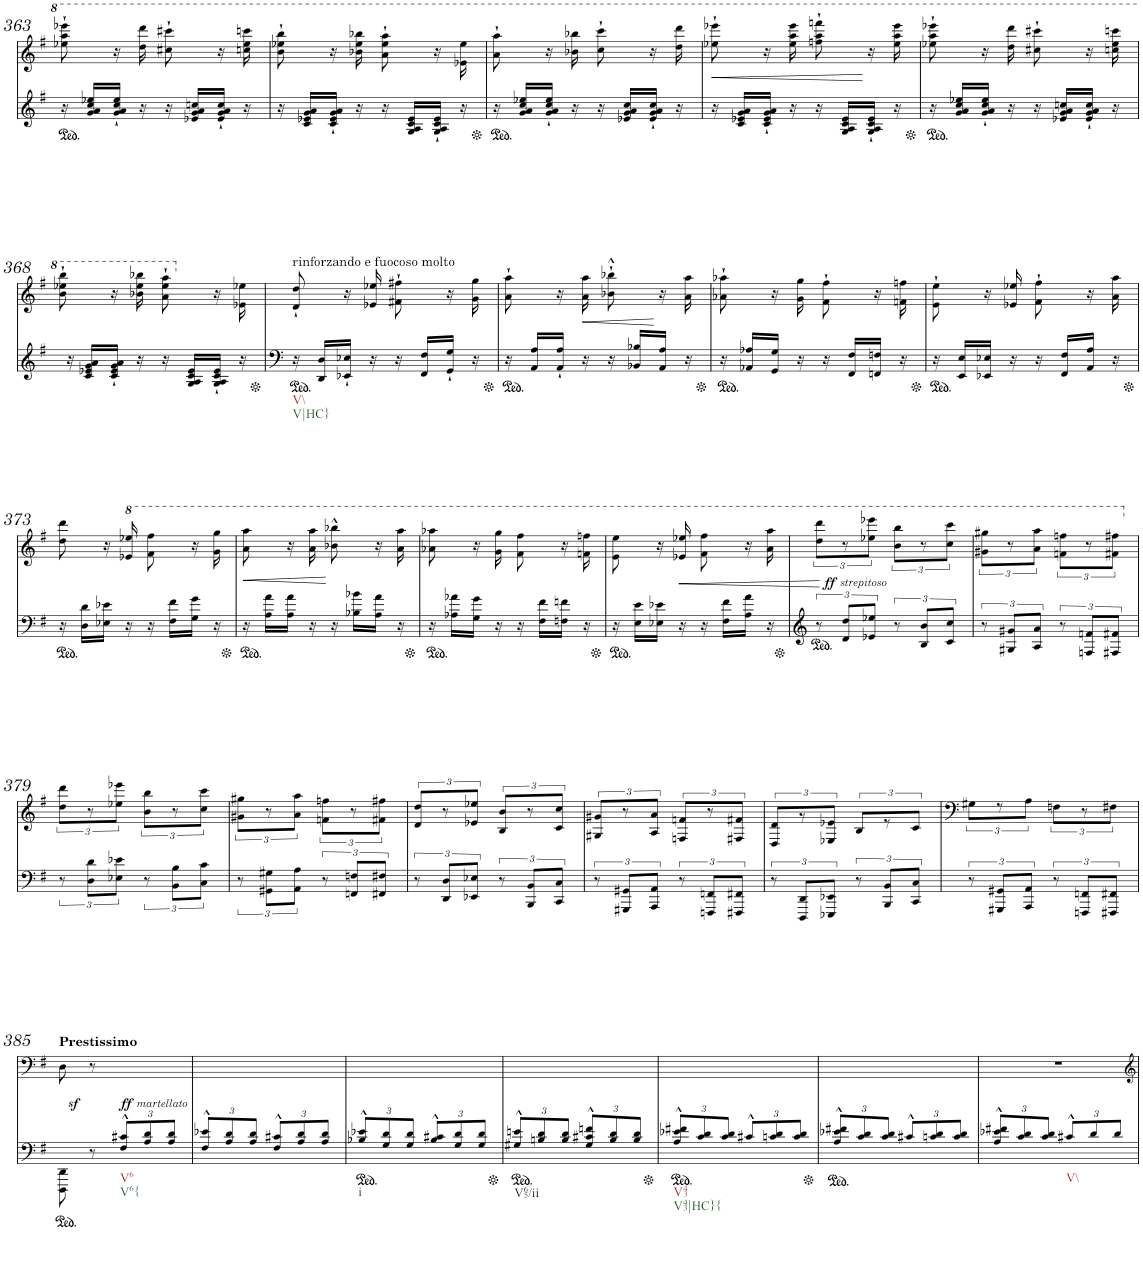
**kern	**kern	**dynam
*part1	*part1	*part1
*staff2	*staff1	*staff1/2
*I"Piano	*	*
*I'Pno.	*	*
!!LO:PB:g=z
*clefG2	*clefF4	*
*k[f#]	*k[f#]	*
*M2/4	*M2/4	*
=363	=363	=363
*	*^	*
16r	8eee-X\` 8aaa\` 8eeee-X\`	2ryy	.
16g/ 16a/ 16cc/ 16ee-X/LL	.	.	.
16g/` 16a/` 16cc/` 16ee-/`JJ	16r	.	.
16r	16ddd\ 16dddd\	.	.
16r	8ccc#X\` 8cccc#X\`	.	.
16e-X/ 16g/ 16a/ 16ccn/LL	.	.	.
16e-/` 16g/` 16a/` 16cc/`JJ	16r	.	.
16r	16cccn\ 16eee-\ 16ccccn\	.	.
=364	=364	=364	=364
16r	8bb\` 8eee-X\` 8bbb\`	2ryy	.
16c/ 16e-X/ 16g/ 16a/LL	.	.	.
16c/` 16e-/` 16g/` 16a/`JJ	16r	.	.
16r	16bb-X\ 16eee-\ 16bbb-X\	.	.
16r	8aa\` 8eee-\` 8aaa\`	.	.
16G/ 16A/ 16c/ 16e-/LL	.	.	.
16G/` 16A/` 16c/` 16e-/`JJ	16r	.	.
16r	16ee-X\ 16eee-\	.	.
=365	=365	=365	=365
16r	8aa\` 8aaa\`	2ryy	.
16g/ 16a/ 16cc/ 16ee-X/LL	.	.	.
16g/` 16a/` 16cc/` 16ee-/`JJ	16r	.	.
16r	16bb-X\ 16bbb-X\	.	.
16r	8ccc\` 8cccc\`	.	.
16e-X/ 16g/ 16a/ 16cc/LL	.	.	.
16e-/` 16g/` 16a/` 16cc/`JJ	16r	.	.
16r	16ddd\ 16dddd\	.	.
=366	=366	=366	=366
!	!	!	!LO:HP:b
16r	8eee-X\` 8eeee-X\`	2ryy	<
16c/ 16e-X/ 16g/ 16a/LL	.	.	.
16c/` 16e-/` 16g/` 16a/`JJ	16r	.	.
16r	16eee-\ 16aaa\ 16eeee-\	.	.
16r	8fffn\` 8aaa\` 8ffffn\`	.	.
16G/ 16A/ 16c/ 16e-/LL	.	.	.
16G/` 16A/` 16c/` 16e-/`JJ	16r	.	[
16r	16eee-\ 16aaa\ 16eeee-\	.	.
=367	=367	=367	=367
16r	8eee-X\` 8aaa\` 8eeee-X\`	2ryy	.
16g/ 16a/ 16cc/ 16ee-X/LL	.	.	.
16g/` 16a/` 16cc/` 16ee-/`JJ	16r	.	.
16r	16ddd\ 16dddd\	.	.
16r	8ccc#X\` 8cccc#X\`	.	.
16e-X/ 16g/ 16a/ 16ccn/LL	.	.	.
16e-/` 16g/` 16a/` 16cc/`JJ	16r	.	.
16r	16cccn\ 16eee-\ 16ccccn\	.	.
!!LO:LB:g=z	!!
=368	=368	=368	=368
16r	8bb\` 8eee-X\` 8bbb\`	2ryy	.
16c/ 16e-X/ 16g/ 16a/LL	.	.	.
16c/`< 16e-/`< 16g/`< 16a/`<JJ	16r	.	.
16r	16bb-X\ 16eee-\ 16bbb-X\	.	.
16r	8aa\` 8eee-\` 8aaa\`	.	.
16G/ 16A/ 16c/ 16e-/LL	.	.	.
16G/`< 16A/`< 16c/`< 16e-/`<JJ	16r	.	.
16r	16e-X\ 16ee-X\	.	.
=369	=369	=369	=369
!	!LO:TX:a:t=rinforzando e fuocoso molto	!	!
!LO:TX:b:t=V\\	!	!	!
!LO:TX:b:t=V|HC}	!	!	!
16r	8d/` 8dd/`	2ryy	.
16DD/ 16D/LL	.	.	.
16EE-X/` 16E-X/`JJ	16r	.	.
16r	16e-X/ 16ee-X/	.	.
16r	8f#X\` 8ff#X\`	.	.
16FF#/ 16F#/LL	.	.	.
16GG/` 16G/`JJ	16r	.	.
16r	16g\ 16gg\	.	.
=370	=370	=370	=370
16r	8a\` 8aa\`	2ryy	.
16AA/ 16A/LL	.	.	.
16AA/` 16A/`JJ	16r	.	.
!	!	!	!LO:HP:b
16r	16a\ 16aa\	.	<
16r	8b-X\`^^ 8bb-X\`^^	.	.
16BB-X/ 16B-X/LL	.	.	.
16AA/ 16A/JJ	16r	.	[
16r	16a\ 16aa\	.	.
=371	=371	=371	=371
16r	8a-X\` 8aa-X\`	2ryy	.
16AA-X/ 16A-X/LL	.	.	.
16GG/ 16G/JJ	16r	.	.
16r	16g\ 16gg\	.	.
16r	8f#\` 8ff#\`	.	.
16FF#/ 16F#/LL	.	.	.
16FFn/ 16Fn/JJ	16r	.	.
16r	16fn\ 16ffn\	.	.
=372	=372	=372	=372
16r	8e\` 8ee\`	2ryy	.
16EE/ 16E/LL	.	.	.
16EE-X/ 16E-X/JJ	16r	.	.
16r	16e-X/ 16ee-X/	.	.
16r	8f#\` 8ff#\`	.	.
16FF#/ 16F#/LL	.	.	.
16AA/ 16A/JJ	16r	.	.
16r	16a\ 16aa\	.	.
!!LO:LB:g=z	!!
=373	=373	=373	=373
16r	8dd\ 8ddd\	2ryy	.
16D\ 16d\LL	.	.	.
16E-X\ 16e-X\JJ	16r	.	.
*	*8va	*	*
16r	16ee-X/ 16eee-X/	.	.
16r	8ff#\ 8fff#\	.	.
16F#\ 16f#\LL	.	.	.
16G\ 16g\JJ	16r	.	.
16r	16gg\ 16ggg\	.	.
=374	=374	=374	=374
!	!	!	!LO:HP:b
16r	8aa\ 8aaa\	2ryy	<
16A\ 16a\LL	.	.	.
16A\ 16a\JJ	16r	.	.
16r	16aa\ 16aaa\	.	.
16r	8bb-X\^^ 8bbb-X\^^	.	[
16B-X\ 16b-X\LL	.	.	.
16A\ 16a\JJ	16r	.	.
16r	16aa\ 16aaa\	.	.
=375	=375	=375	=375
16r	8aa-X\ 8aaa-X\	2ryy	.
16A-X\ 16a-X\LL	.	.	.
16G\ 16g\JJ	16r	.	.
16r	16gg\ 16ggg\	.	.
16r	8ff#\ 8fff#\	.	.
16F#\ 16f#\LL	.	.	.
16Fn\ 16fn\JJ	16r	.	.
16r	16ffn\ 16fffn\	.	.
=376	=376	=376	=376
16r	8ee\ 8eee\	2ryy	.
16E\ 16e\LL	.	.	.
16E-X\ 16e-X\JJ	16r	.	.
!	!	!	!LO:HP:b
16r	16ee-X/ 16eee-X/	.	<
16r	8ff#\ 8fff#\	.	.
16F#\ 16f#\LL	.	.	.
16A\ 16a\JJ	16r	.	.
16r	16aa\ 16aaa\	.	.
*	*v	*v	*
.	.	[
=377	=377	=377
*	*^	*
!	!	!	!LO:DY:b
!	!	!	!LO:DY:n=1:b
12r	12ddd\ 12dddd\L	2ryy	ff other-dynamics
12d/ 12dd/L	12r	.	.
12e-X/ 12ee-X/J	12eee-X\ 12eeee-X\J	.	.
12r	12bb\ 12bbb\L	.	.
12B/ 12b/L	12r	.	.
12c/ 12cc/J	12ccc\ 12cccc\J	.	.
=378	=378	=378	=378
12r	12gg#X\ 12ggg#X\L	2ryy	.
12G#X/ 12g#X/L	12r	.	.
12A/ 12a/J	12aa\ 12aaa\J	.	.
12r	12ffn\ 12fffn\L	.	.
12Fn/ 12fn/L	12r	.	.
12F#X/ 12f#X/J	12ff#X\ 12fff#X\J	.	.
!!LO:LB:g=z	!!
=379	=379	=379	=379
*	*X8va	*	*
12r	12dd\ 12ddd\L	2ryy	.
12D\ 12d\L	12r	.	.
12E-X\ 12e-X\J	12ee-X\ 12eee-X\J	.	.
12r	12b\ 12bb\L	.	.
12BB\ 12B\L	12r	.	.
12C\ 12c\J	12cc\ 12ccc\J	.	.
=380	=380	=380	=380
12r	12g#X\ 12gg#X\L	2ryy	.
12GG#X\ 12G#X\L	12r	.	.
12AA\ 12A\J	12a\ 12aa\J	.	.
12r	12fn\ 12ffn\L	.	.
12FFn/ 12Fn/L	12r	.	.
12FF#X/ 12F#X/J	12f#X\ 12ff#X\J	.	.
=381	=381	=381	=381
12r	12d/ 12dd/L	2ryy	.
12DD/ 12D/L	12r	.	.
12EE-X/ 12E-X/J	12e-X/ 12ee-X/J	.	.
12r	12B/ 12b/L	.	.
12BBB/ 12BB/L	12r	.	.
12CC/ 12C/J	12c/ 12cc/J	.	.
=382	=382	=382	=382
12r	12G#X/ 12g#X/L	2ryy	.
12GGG#X/ 12GG#X/L	12r	.	.
12AAA/ 12AA/J	12A/ 12a/J	.	.
12r	12Fn/ 12fn/L	.	.
12FFFn/ 12FFn/L	12r	.	.
12FFF#X/ 12FF#X/J	12F#X/ 12f#X/J	.	.
=383	=383	=383	=383
12r	12D/ 12d/L	2ryy	.
12DDD/ 12DD/L	12r	.	.
12EEE-X/ 12EE-X/J	12E-X/ 12e-X/J	.	.
12r	12B/L	.	.
12BBB/ 12BB/L	12r	.	.
12CC/ 12C/J	12c/J	.	.
=384	=384	=384	=384
12r	12G#X\L	2ryy	.
12GGG#X/ 12GG#X/L	12r	.	.
12AAA/ 12AA/J	12A\J	.	.
12r	12Fn\L	.	.
12FFFn/ 12FFn/L	12r	.	.
12FFF#X/ 12FF#X/J	12F#X\J	.	.
!!LO:LB:g=z	!!
=385	=385	=385	=385
!	!LO:TX:a:B:t=Prestissimo	!	!
!	!	!	!LO:DY:b
8DDD\ 8DD\	8D\	2ryy	sf
8r	8r	.	.
*Xbrackettup	*	*	*
!LO:TX:b:t=V6	!	!	!
!LO:TX:b:t=V6{	!	!	!
!	!	!	!LO:DY:b
!	!	!	!LO:DY:n=1:b
12F#/^^ 12c#X/^^L	4ryy	.	ff other-dynamics
12A/ 12d/	.	.	.
12A/ 12d/J	.	.	.
=386	=386	=386	=386
12F#/^^ 12e-X/^^L	2ryy	2ryy	.
12A/ 12d/	.	.	.
12A/ 12d/J	.	.	.
12F#/^^ 12c#X/^^L	.	.	.
12A/ 12d/	.	.	.
12A/ 12d/J	.	.	.
=387	=387	=387	=387
!LO:TX:b:t=i	!	!	!
12B-X/^^ 12e-X/^^L	2ryy	2ryy	.
12G/ 12d/	.	.	.
12G/ 12d/J	.	.	.
12B-/^^ 12c#X/^^L	.	.	.
12G/ 12d/	.	.	.
12G/ 12d/J	.	.	.
=388	=388	=388	=388
!LO:TX:b:t=V65/ii	!	!	!
12G#X/^^ 12en/^^L	2ryy	2ryy	.
12Bn/ 12d/	.	.	.
12B/ 12d/J	.	.	.
12G#/^^ 12c#X/^^ 12fn/^^L	.	.	.
12B/ 12d/	.	.	.
12B/ 12d/J	.	.	.
=389	=389	=389	=389
!LO:TX:b:t=V43	!	!	!
!LO:TX:b:t=V43|HC}{	!	!	!
12A/^^ 12e-X/^^ 12f#X/^^L	2ryy	2ryy	.
12c/ 12d/	.	.	.
12c/ 12d/J	.	.	.
12c#X^^/L	.	.	.
12cn/ 12d/	.	.	.
12c/ 12d/J	.	.	.
=390	=390	=390	=390
12A/^^ 12e-X/^^ 12f#X/^^L	2ryy	2ryy	.
12c/ 12d/	.	.	.
12c/ 12d/J	.	.	.
12c#X^^/L	.	.	.
12cn/ 12d/	.	.	.
12c/ 12d/J	.	.	.
*	*v	*v	*
=391	=391	=391
12A/^^ 12e-X/^^ 12f#X/^^L	2r	.
12c/ 12d/	.	.
12c/ 12d/J	.	.
!LO:TX:b:t=V\\	!	!
12c#X^^/L	.	.
12d/	.	.
12d/J	.	.
=	=	=
*-	*-	*-
